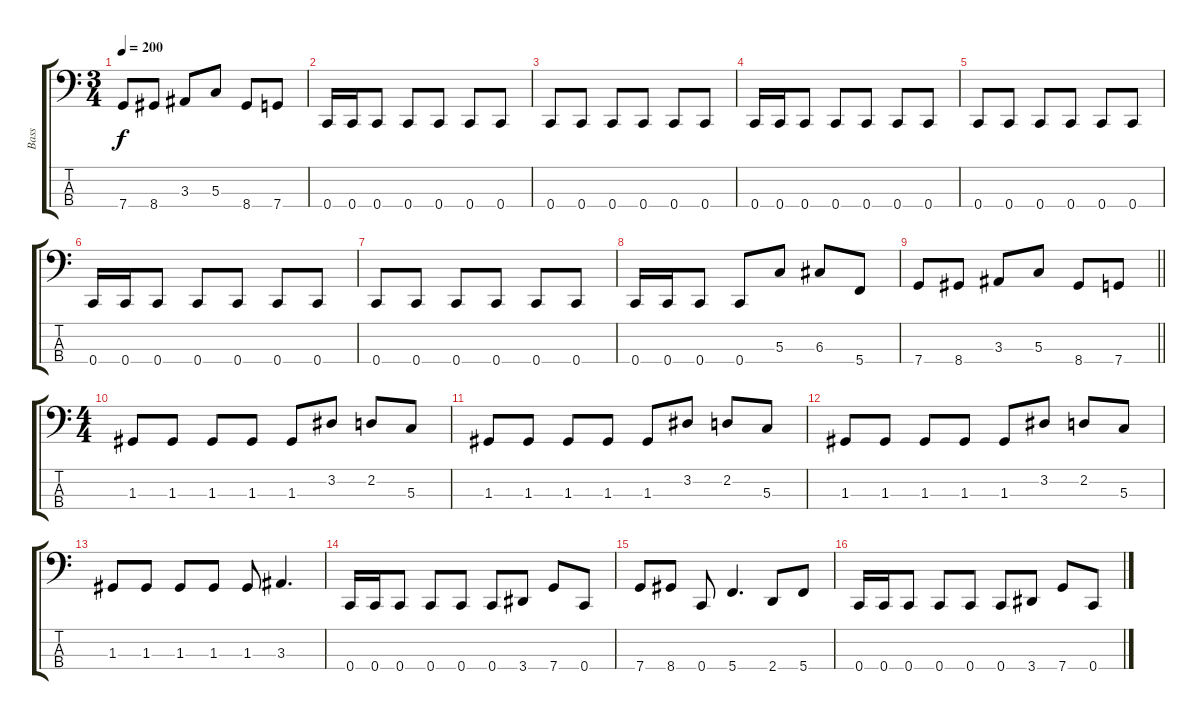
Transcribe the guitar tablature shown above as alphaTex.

\track ("Bass" "Bass") {instrument electricbassfinger}
\staff {score tabs}
\tuning (F2 C2 G1 C1) {hide}
\ts (3 4)
\tempo 200
\clef f4
\ks c
7.4.8{dy f} 8.4.8 3.3.8 5.3.8 8.4.8 7.4.8 |
0.4.16 0.4.16 0.4.8 0.4.8 0.4.8 0.4.8 0.4.8 |
0.4.8 0.4.8 0.4.8 0.4.8 0.4.8 0.4.8 |
0.4.16 0.4.16 0.4.8 0.4.8 0.4.8 0.4.8 0.4.8 |
0.4.8 0.4.8 0.4.8 0.4.8 0.4.8 0.4.8 |
0.4.16 0.4.16 0.4.8 0.4.8 0.4.8 0.4.8 0.4.8 |
0.4.8 0.4.8 0.4.8 0.4.8 0.4.8 0.4.8 |
0.4.16 0.4.16 0.4.8 0.4.8 5.3.8 6.3.8 5.4.8 |
\barLineRight lightlight
7.4.8 8.4.8 3.3.8 5.3.8 8.4.8 7.4.8 |
\ts (4 4)
1.3.8 1.3.8 1.3.8 1.3.8 1.3.8 3.2.8 2.2.8 5.3.8 |
1.3.8 1.3.8 1.3.8 1.3.8 1.3.8 3.2.8 2.2.8 5.3.8 |
1.3.8 1.3.8 1.3.8 1.3.8 1.3.8 3.2.8 2.2.8 5.3.8 |
1.3.8 1.3.8 1.3.8 1.3.8 1.3.8 3.3.4{d} |
0.4.16 0.4.16 0.4.8 0.4.8 0.4.8 0.4.8 3.4.8 7.4.8 0.4.8 |
7.4.8 8.4.8 0.4.8 5.4.4{d} 2.4.8 5.4.8 |
0.4.16 0.4.16 0.4.8 0.4.8 0.4.8 0.4.8 3.4.8 7.4.8 0.4.8
